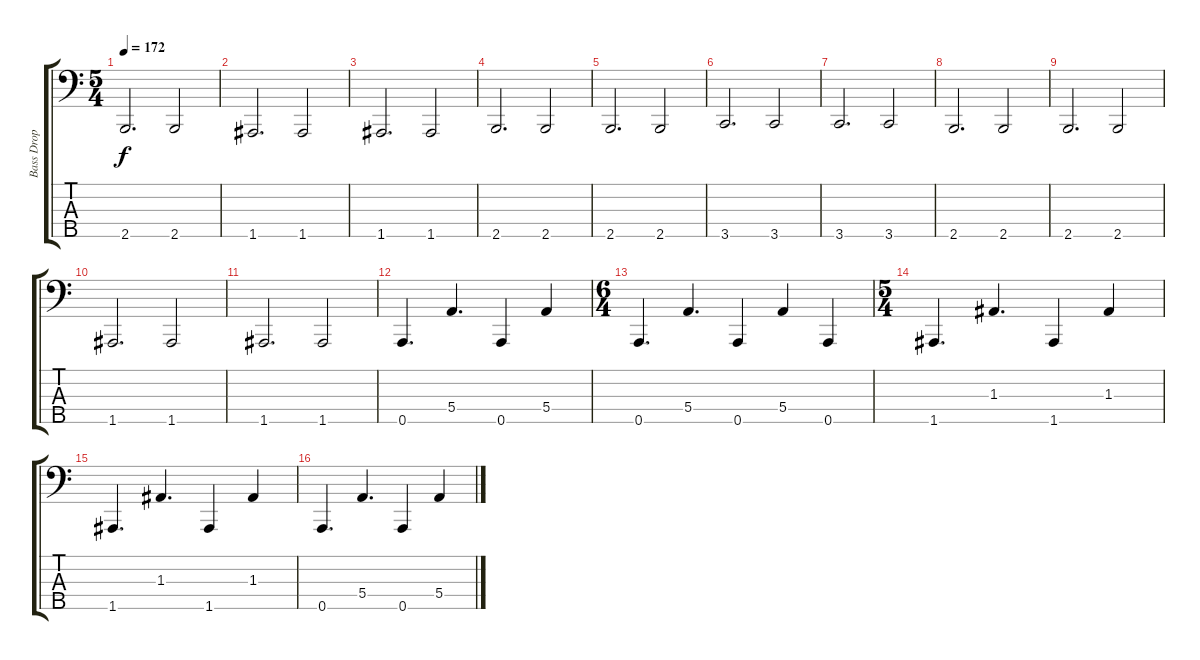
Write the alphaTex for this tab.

\track ("Bass Drop A" "Bass Drop ") {instrument electricbasspick}
\staff {score tabs}
\tuning (G2 D2 A1 E1 A0) {hide}
\ts (5 4)
\tempo 172
\clef f4
\ks c
2.5.2{d dy f} 2.5.2 |
1.5.2{d} 1.5.2 |
1.5.2{d} 1.5.2 |
2.5.2{d} 2.5.2 |
2.5.2{d} 2.5.2 |
3.5.2{d} 3.5.2 |
3.5.2{d} 3.5.2 |
2.5.2{d} 2.5.2 |
2.5.2{d} 2.5.2 |
1.5.2{d} 1.5.2 |
1.5.2{d} 1.5.2 |
0.5.4{d} 5.4.4{d} 0.5.4 5.4.4 |
\ts (6 4)
0.5.4{d} 5.4.4{d} 0.5.4 5.4.4 0.5.4 |
\ts (5 4)
1.5.4{d} 1.3.4{d} 1.5.4 1.3.4 |
1.5.4{d} 1.3.4{d} 1.5.4 1.3.4 |
0.5.4{d} 5.4.4{d} 0.5.4 5.4.4
